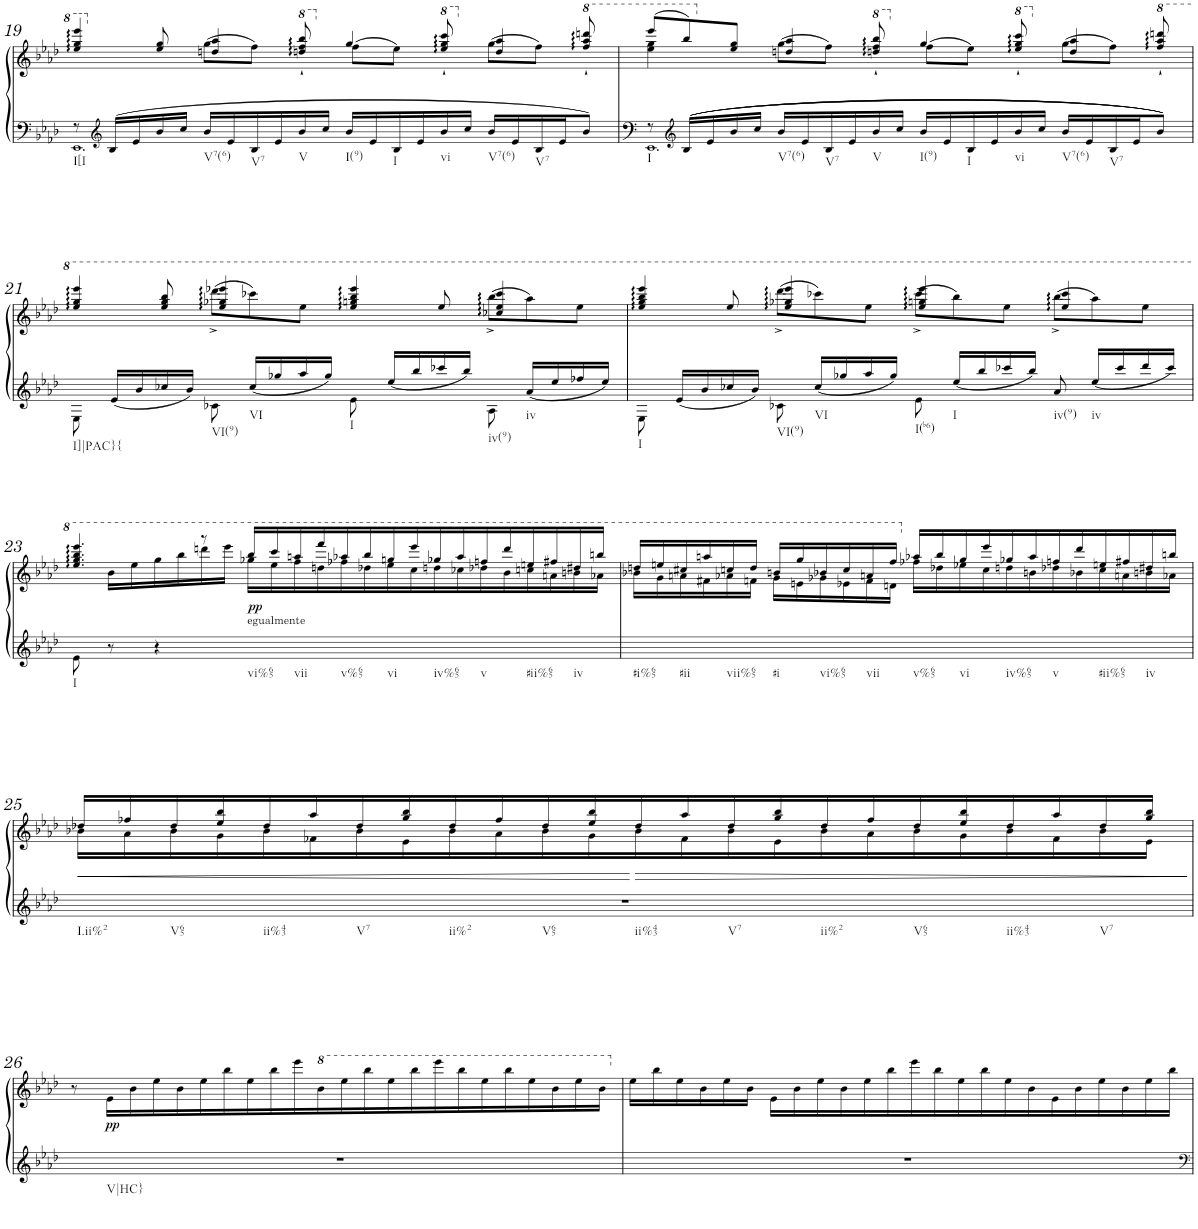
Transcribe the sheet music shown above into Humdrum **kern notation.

**kern	**kern	**dynam
*part1	*part1	*part1
*staff2	*staff1	*staff1/2
*I"Piano	*	*
*I'Pno.	*	*
!!LO:PB:g=z
*clefF4	*clefG2	*
*k[b-e-a-d-]	*k[b-e-a-d-]	*
*M12/8	*M12/8	*
=19	=19	=19
*^	*^	*
!LO:TX:b:t=I[I	!	!	!	!
8r	1.EE-	4eee-/ 4ggg/ 4eeee-/	4ryy	.
*clefG2	*	*	*	*
16B-/LL	.	.	.	.
16e-/	.	.	.	.
16b-/	.	8ee-/ 8gg/	8ryy	.
16cc/JJ	.	.	.	.
!LO:TX:b:t=V7(6)	!	!	!	!
16b-/LL	.	4ddn/ 4aa-/	(>8gg\L	.
16e-/	.	.	.	.
!LO:TX:b:t=V7	!	!	!	!
16B-/	.	.	8ff\J)	.
16e-/	.	.	.	.
*	*	*8va	*	*
!LO:TX:b:t=V	!	!	!	!
16b-/	.	8dddn/` 8fff/` 8bbb-/`	8ryy	.
16cc/JJ	.	.	.	.
*	*	*X8va	*	*
!LO:TX:b:t=I(9)	!	!	!	!
16b-/LL	.	4gg/	(>8ff\L	.
16e-/	.	.	.	.
!LO:TX:b:t=I	!	!	!	!
16B-/	.	.	8ee-\J)	.
16e-/	.	.	.	.
*	*	*8va	*	*
!LO:TX:b:t=vi	!	!	!	!
16b-/	.	8eee-/` 8ggg/` 8cccc/`	8ryy	.
16cc/JJ	.	.	.	.
*	*	*X8va	*	*
!LO:TX:b:t=V7(6)	!	!	!	!
16b-/LL	.	4dd/ 4aa-/	(>8gg\L	.
16e-/	.	.	.	.
!LO:TX:b:t=V7	!	!	!	!
16B-/	.	.	8ff\J)	.
16e-/J	.	.	.	.
8b-/J	.	8fff/` 8aaa-/` 8ddddn/`	8ryy	.
=20	=20	=20	=20	=20
!LO:TX:b:t=I	!	!	!	!
8r	1.EE-	(8eeee-/L	4eee-\ 4ggg\	.
*clefG2	*	*	*	*
16B-/LL	.	8bbb-/)	.	.
16e-/	.	.	.	.
16b-/	.	8ee-/ 8gg/J	8ryy	.
16cc/JJ	.	.	.	.
!LO:TX:b:t=V7(6)	!	!	!	!
16b-/LL	.	4ddn/ 4aa-/	(>8gg\L	.
16e-/	.	.	.	.
!LO:TX:b:t=V7	!	!	!	!
16B-/	.	.	8ff\J)	.
16e-/	.	.	.	.
*	*	*8va	*	*
!LO:TX:b:t=V	!	!	!	!
16b-/	.	8dddn/` 8fff/` 8bbb-/`	8ryy	.
16cc/JJ	.	.	.	.
*	*	*X8va	*	*
!LO:TX:b:t=I(9)	!	!	!	!
16b-/LL	.	4gg/	(>8ff\L	.
16e-/	.	.	.	.
!LO:TX:b:t=I	!	!	!	!
16B-/	.	.	8ee-\J)	.
16e-/	.	.	.	.
*	*	*8va	*	*
!LO:TX:b:t=vi	!	!	!	!
16b-/	.	8eee-/` 8ggg/` 8cccc/`	8ryy	.
16cc/JJ	.	.	.	.
*	*	*X8va	*	*
!LO:TX:b:t=V7(6)	!	!	!	!
16b-/LL	.	4dd/ 4aa-/	(>8gg\L	.
16e-/	.	.	.	.
!LO:TX:b:t=V7	!	!	!	!
16B-/	.	.	8ff\J)	.
16e-/J	.	.	.	.
8b-/J	.	8fff/` 8aaa-/` 8ddddn/`	8ryy	.
*v	*v	*	*	*
!!LO:LB:g=z	!!
=21	=21	=21	=21
!LO:TX:b:t=I]|PAC}{	!	!	!
8E-\	4eee-/ 4ggg/ 4eeee-/	4ryy	.
16e-/LL	.	.	.
16b-/	.	.	.
16cc-X/	8eee-/ 8ggg/ 8bbb-/	8ryy	.
16b-/JJ	.	.	.
!LO:TX:b:t=VI(9)	!	!	!
8c-X\	4eee-/ 4ggg-X/ 4eeee-X/	(>8dddd-^\L	.
!LO:TX:b:t=VI	!	!	!
16cc-/LL	.	8cccc-X\)	.
16gg-X/	.	.	.
16aa-/	8ryy	8eee-\J	.
16gg-/JJ	.	.	.
!LO:TX:b:t=I	!	!	!
8e-\	4eee-/ 4gggn/ 4bbb-/ 4eeee-/	4ryy	.
16ee-/LL	.	.	.
16bb-/	.	.	.
16ccc-X/	8eee-/	8ryy	.
16bb-/JJ	.	.	.
!LO:TX:b:t=iv(9)	!	!	!
8A-\	4ccc-X/ 4eee-/ 4cccc-/	(>8bbb-^\L	.
!LO:TX:b:t=iv	!	!	!
16a-/LL	.	8aaa-\)	.
16ee-/	.	.	.
16ff-X/	8ryy	8eee-\J	.
16ee-/JJ	.	.	.
=22	=22	=22	=22
!LO:TX:b:t=I	!	!	!
8E-\	4eee-/ 4ggg/ 4bbb-/ 4eeee-/	4ryy	.
16e-/LL	.	.	.
16b-/	.	.	.
16cc-X/	8eee-/	8ryy	.
16b-/JJ	.	.	.
!LO:TX:b:t=VI(9)	!	!	!
8c-X\	4eee-/ 4ggg-X/ 4eeee-/	(>8dddd-^\L	.
!LO:TX:b:t=VI	!	!	!
16cc-/LL	.	8cccc-X\)	.
16gg-X/	.	.	.
16aa-/	8ryy	8eee-\J	.
16gg-/JJ	.	.	.
!LO:TX:b:t=I(b6)	!	!	!
8e-\	4eee-/ 4gggn/ 4eeee-/	(>8cccc-^\L	.
!LO:TX:b:t=I	!	!	!
16ee-/LL	.	8bbb-\)	.
16bb-/	.	.	.
16ccc-X/	8ryy	8eee-\J	.
16bb-/JJ	.	.	.
!LO:TX:b:t=iv(9)	!	!	!
8a-/	4eee-/ 4cccc-/	(>8bbb-^\L	.
!LO:TX:b:t=iv	!	!	!
16ee-/LL	.	8aaa-\)	.
16ccc-/	.	.	.
16ddd-/	8ryy	8eee-\J	.
16ccc-/JJ	.	.	.
!!LO:LB:g=z	!!
=23	=23	=23	=23
!LO:TX:b:t=I	!	!	!
8e-\	4.eee-/ 4.ggg/ 4.bbb-/ 4.eeee-/	8ryy	.
8r	.	16bb-\LL	.
.	.	16eee-\	.
4r	.	16ggg\	.
.	.	16bbb-\	.
.	8r	16ddddn\	.
.	.	16eeee-\JJ	.
!	!LO:TX:b:t=egualmente	!	!
!LO:TX:b:t=vi%65	!	!	!
!LO:TX:b:t=vii	!	!	!
!LO:TX:b:t=v%65	!	!	!
!LO:TX:b:t=vi	!	!	!
!LO:TX:b:t=iv%65	!	!	!
!LO:TX:b:t=v	!	!	!
!LO:TX:b:t=#ii%65	!	!	!
!LO:TX:b:t=iv	!	!	!
!	!	!	!LO:DY:b
1ryy	16bbb-/LL	16ggg-X\LL	pp
.	16cccc/	16eee-\	.
.	16aaan/	16fff\	.
.	16ffff/	16dddn\	.
.	16aaa-X/	16fff-X\	.
.	16bbb-/	16ddd-X\	.
.	16gggn/	16eee-\	.
.	16eeee-/	16ccc\	.
.	16ggg-X/	16dddn\	.
.	16aaa-/	16ccc-X\	.
.	16fffn/	16ddd-X\	.
.	16dddd/	16bb-\	.
.	16eeen/	16cccn\	.
.	16fff#X/	16aan\	.
.	16ddd#X/	16bbn\	.
.	16bbbn/JJ	16aa-X\JJ	.
=24	=24	=24	=24
!LO:TX:b:t=#i%65	!	!	!
!LO:TX:b:t=#ii	!	!	!
!LO:TX:b:t=vii%65	!	!	!
!LO:TX:b:t=#i	!	!	!
!LO:TX:b:t=vi%65	!	!	!
!LO:TX:b:t=vii	!	!	!
2.ryy	16dddn/LL	16bb-X\LL	.
.	16eeen/	16gg\	.
.	16ccc#X/	16aan\	.
.	16aaan/	16ff#X\	.
.	16cccn/	16aa-X\	.
.	16ddd/JJ	16ffn\JJ	.
.	16bbn/LL	16gg\LL	.
.	16ggg/	16een\	.
.	16bb-X/	16gg-X\	.
.	16ccc/	16ee-X\	.
.	16aan/	16ff\	.
.	16fff/JJ	16ddn\JJ	.
!LO:TX:b:t=v%65	!	!	!
!LO:TX:b:t=vi	!	!	!
!LO:TX:b:t=iv%65	!	!	!
!LO:TX:b:t=v	!	!	!
!LO:TX:b:t=#ii%65	!	!	!
!LO:TX:b:t=iv	!	!	!
2.ryy	16aa-X/LL	16ff-X\LL	.
.	16bb-/	16dd-X\	.
.	16gg/	16ee-X\	.
.	16eee-/	16cc\	.
.	16gg-X/	16ddn\	.
.	16aa-/	16bn\	.
.	16ffn/	16dd-X\	.
.	16ddd-/	16b-X\	.
.	16een/	16cc\	.
.	16ff#X/	16an\	.
.	16dd#X/	16bn\	.
.	16bbn/JJ	16a-X\JJ	.
!!LO:LB:g=z	!!
=25	=25	=25	=25
!LO:TX:b:t=I.ii%2	!	!	!
!LO:TX:b:t=V65	!	!	!
!LO:TX:b:t=ii%43	!	!	!
!LO:TX:b:t=V7	!	!	!
!LO:TX:b:t=ii%2	!	!	!
!LO:TX:b:t=V65	!	!	!
!LO:TX:b:t=ii%43	!	!	!
!LO:TX:b:t=V7	!	!	!
!LO:TX:b:t=ii%2	!	!	!
!LO:TX:b:t=V65	!	!	!
!LO:TX:b:t=ii%43	!	!	!
!LO:TX:b:t=V7	!	!	!
!	!	!	!LO:HP:b
1.r	16dd-X/LL	16b-X\LL	<
.	16ff-X/	16a-\	.
.	16dd-/	16b-\	.
.	16ee-/ 16bb-/	16g\	.
.	16dd-/	16b-\	.
.	16aa-/	16f-X\	.
.	16dd-/	16b-\	.
.	16gg/ 16bb-/	16e-\	.
.	16dd-/	16b-\	.
.	16ff-/	16a-\	.
.	16dd-/	16b-\	.
.	16ee-/ 16bb-/	16g\	.
!	!	!	!LO:HP:n=1:b
.	16dd-/	16b-\	[ >
.	16aa-/	16f-\	.
.	16dd-/	16b-\	.
.	16gg/ 16bb-/	16e-\	.
.	16dd-/	16b-\	.
.	16ff-/	16a-\	.
.	16dd-/	16b-\	.
.	16ee-/ 16bb-/	16g\	.
.	16dd-/	16b-\	.
.	16aa-/	16f-\	.
.	16dd-/	16b-\	.
.	16gg/ 16bb-/JJ	16e-\JJ	.
*	*v	*v	*
.	.	]
!!LO:LB:g=z
=26	=26	=26
!LO:TX:b:t=V|HC}	!	!
1.r	8r	.
!	!	!LO:DY:b
.	16e-\LL	pp
.	16b-\	.
.	16ee-\	.
.	16b-\	.
.	16ee-\	.
.	16bb-\	.
.	16ee-\	.
.	16bb-\	.
.	16eee-\	.
*	*8va	*
.	16bb-\	.
.	16eee-\	.
.	16bbb-\	.
.	16eee-\	.
.	16bbb-\	.
.	16eeee-\	.
.	16bbb-\	.
.	16eee-\	.
.	16bbb-\	.
.	16eee-\	.
.	16bb-\	.
.	16eee-\	.
.	16bb-\JJ	.
=27	=27	=27
*	*X8va	*
1.r	16ee-\LL	.
.	16bb-\	.
.	16ee-\	.
.	16b-\	.
.	16ee-\	.
.	16b-\JJ	.
.	16e-\LL	.
.	16b-\	.
.	16ee-\	.
.	16b-\	.
.	16ee-\	.
.	16bb-\	.
.	16eee-\	.
.	16bb-\	.
.	16ee-\	.
.	16bb-\	.
.	16ee-\	.
.	16b-\	.
.	16e-\	.
.	16b-\	.
.	16ee-\	.
.	16b-\	.
.	16ee-\	.
.	16bb-\JJ	.
=	=	=
*-	*-	*-
